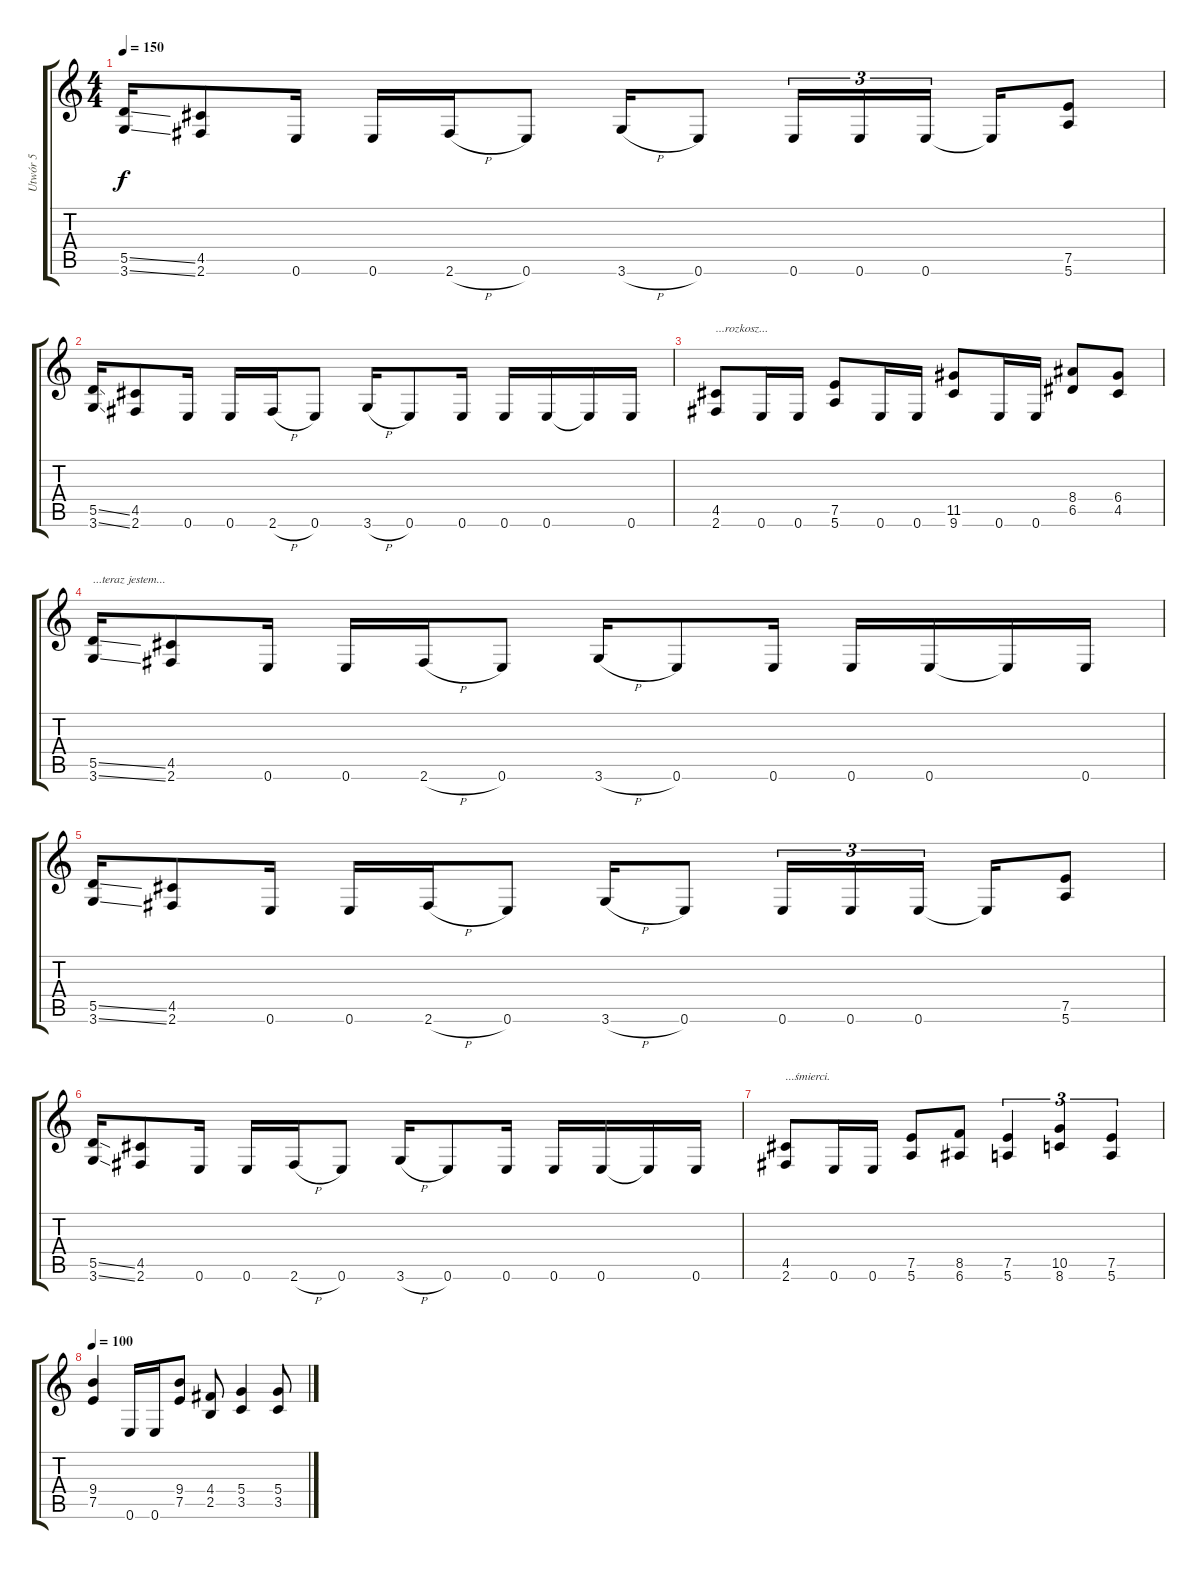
\track ("Utwór 5" "Utwór 5") {instrument distortionguitar}
\staff {score tabs}
\tuning (E4 B3 G3 D3 A2 E2) {hide}
\ts (4 4)
\tempo 150
\clef g2
\ks c
(5.5{ss} 3.6{ss}).16{dy f} (4.5 2.6).8 0.6.16 0.6.16 2.6{h}.16 0.6.8 3.6{h}.16 0.6.8 0.6.16{tu (3 2)} 0.6.16{tu (3 2)} 0.6.16{tu (3 2)} 0.6{t}.16 (7.5 5.6).8 |
(5.5{ss} 3.6{ss}).16 (4.5 2.6).8 0.6.16 0.6.16 2.6{h}.16 0.6.8 3.6{h}.16 0.6.8 0.6.16 0.6.16 0.6.16 0.6{t}.16 0.6.16 |
(4.5 2.6).8{txt "...rozkosz..."} 0.6.16 0.6.16 (7.5 5.6).8 0.6.16 0.6.16 (11.5 9.6).8 0.6.16 0.6.16 (8.4 6.5).8 (6.4 4.5).8 |
(5.5{ss} 3.6{ss}).16{txt "...teraz jestem..."} (4.5 2.6).8 0.6.16 0.6.16 2.6{h}.16 0.6.8 3.6{h}.16 0.6.8 0.6.16 0.6.16 0.6.16 0.6{t}.16 0.6.16 |
(5.5{ss} 3.6{ss}).16 (4.5 2.6).8 0.6.16 0.6.16 2.6{h}.16 0.6.8 3.6{h}.16 0.6.8 0.6.16{tu (3 2)} 0.6.16{tu (3 2)} 0.6.16{tu (3 2)} 0.6{t}.16 (7.5 5.6).8 |
(5.5{ss} 3.6{ss}).16 (4.5 2.6).8 0.6.16 0.6.16 2.6{h}.16 0.6.8 3.6{h}.16 0.6.8 0.6.16 0.6.16 0.6.16 0.6{t}.16 0.6.16 |
(4.5 2.6).8{txt "...śmierci."} 0.6.16 0.6.16 (7.5 5.6).8 (8.5 6.6).8 (7.5 5.6).4{tu (3 2)} (10.5 8.6).4{tu (3 2)} (7.5 5.6).4{tu (3 2)} |
\tempo 100
(9.4 7.5).4 0.6.16 0.6.16 (9.4 7.5).8 (4.4 2.5).8 (5.4 3.5).4 (5.4 3.5).8
